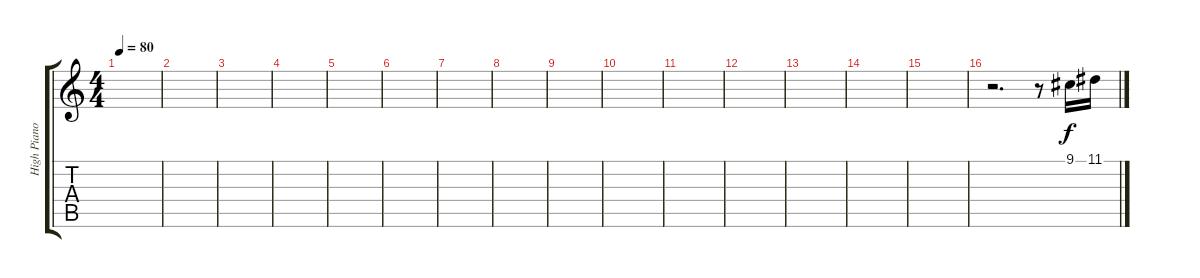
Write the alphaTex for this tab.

\track ("High Piano" "High Piano") {instrument acousticgrandpiano}
\staff {score tabs}
\tuning (E4 B3 G3 D3 A2 E2) {hide}
\ts (4 4)
\tempo 80
\clef g2
\ks c
|
|
|
|
|
|
|
|
|
|
|
|
|
|
|
r.2{d} r.8 9.1.16 11.1.16
